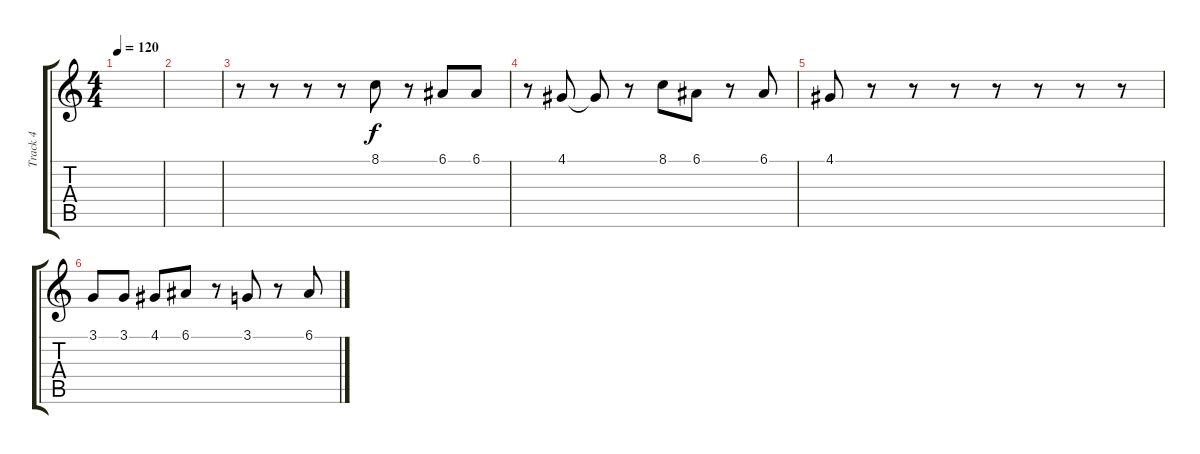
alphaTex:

\track ("Track 4" "Track 4") {instrument choiraahs}
\staff {score tabs}
\tuning (E4 B3 G3 D3 A2 E2) {hide}
\ts (4 4)
\tempo 120
\clef g2
\ks c
|
|
r.8 r.8 r.8 r.8 8.1.8 r.8 6.1.8 6.1.8 |
r.8 4.1.8 4.1{t}.8 r.8 8.1.8 6.1.8 r.8 6.1.8 |
4.1.8 r.8 r.8 r.8 r.8 r.8 r.8 r.8 |
3.1.8 3.1.8 4.1.8 6.1.8 r.8 3.1.8 r.8 6.1.8
